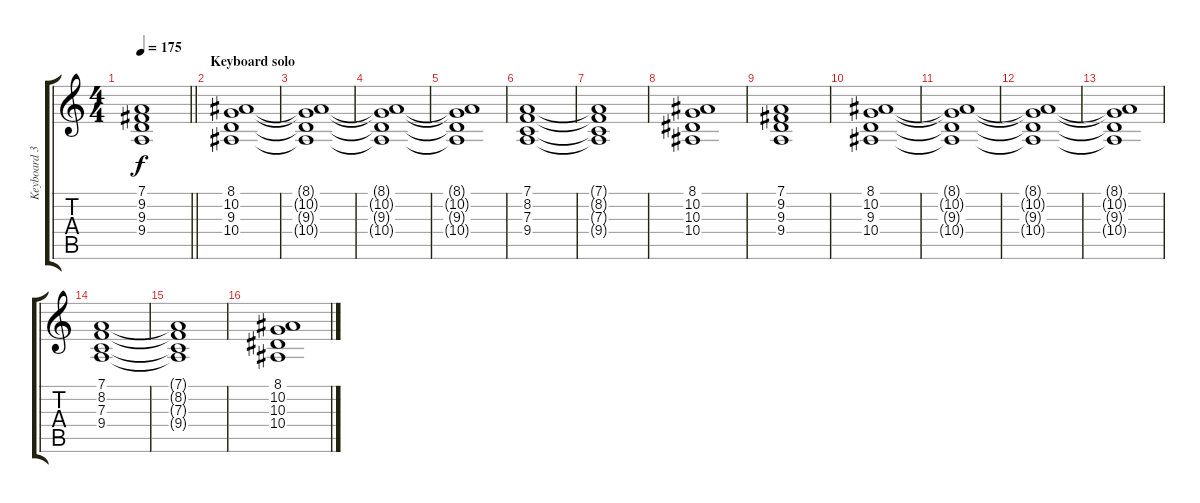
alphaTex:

\track ("Keyboard 3 (Choir)" "Keyboard 3") {instrument choiraahs}
\staff {score tabs}
\tuning (D4 A3 F3 C3 G2 D2) {hide}
\ts (4 4)
\tempo 175
\clef g2
\barLineRight lightlight
\ks c
(7.1 9.2 9.3 9.4).1{dy f} |
\section ("" "Keyboard solo")
(8.1 10.2 9.3 10.4).1 |
(8.1{t} 10.2{t} 9.3{t} 10.4{t}).1 |
(8.1{t} 10.2{t} 9.3{t} 10.4{t}).1 |
(8.1{t} 10.2{t} 9.3{t} 10.4{t}).1 |
(7.1 8.2 7.3 9.4).1 |
(7.1{t} 8.2{t} 7.3{t} 9.4{t}).1 |
(8.1 10.2 10.3 10.4).1 |
(7.1 9.2 9.3 9.4).1 |
(8.1 10.2 9.3 10.4).1 |
(8.1{t} 10.2{t} 9.3{t} 10.4{t}).1 |
(8.1{t} 10.2{t} 9.3{t} 10.4{t}).1 |
(8.1{t} 10.2{t} 9.3{t} 10.4{t}).1 |
(7.1 8.2 7.3 9.4).1 |
(7.1{t} 8.2{t} 7.3{t} 9.4{t}).1 |
(8.1 10.2 10.3 10.4).1
